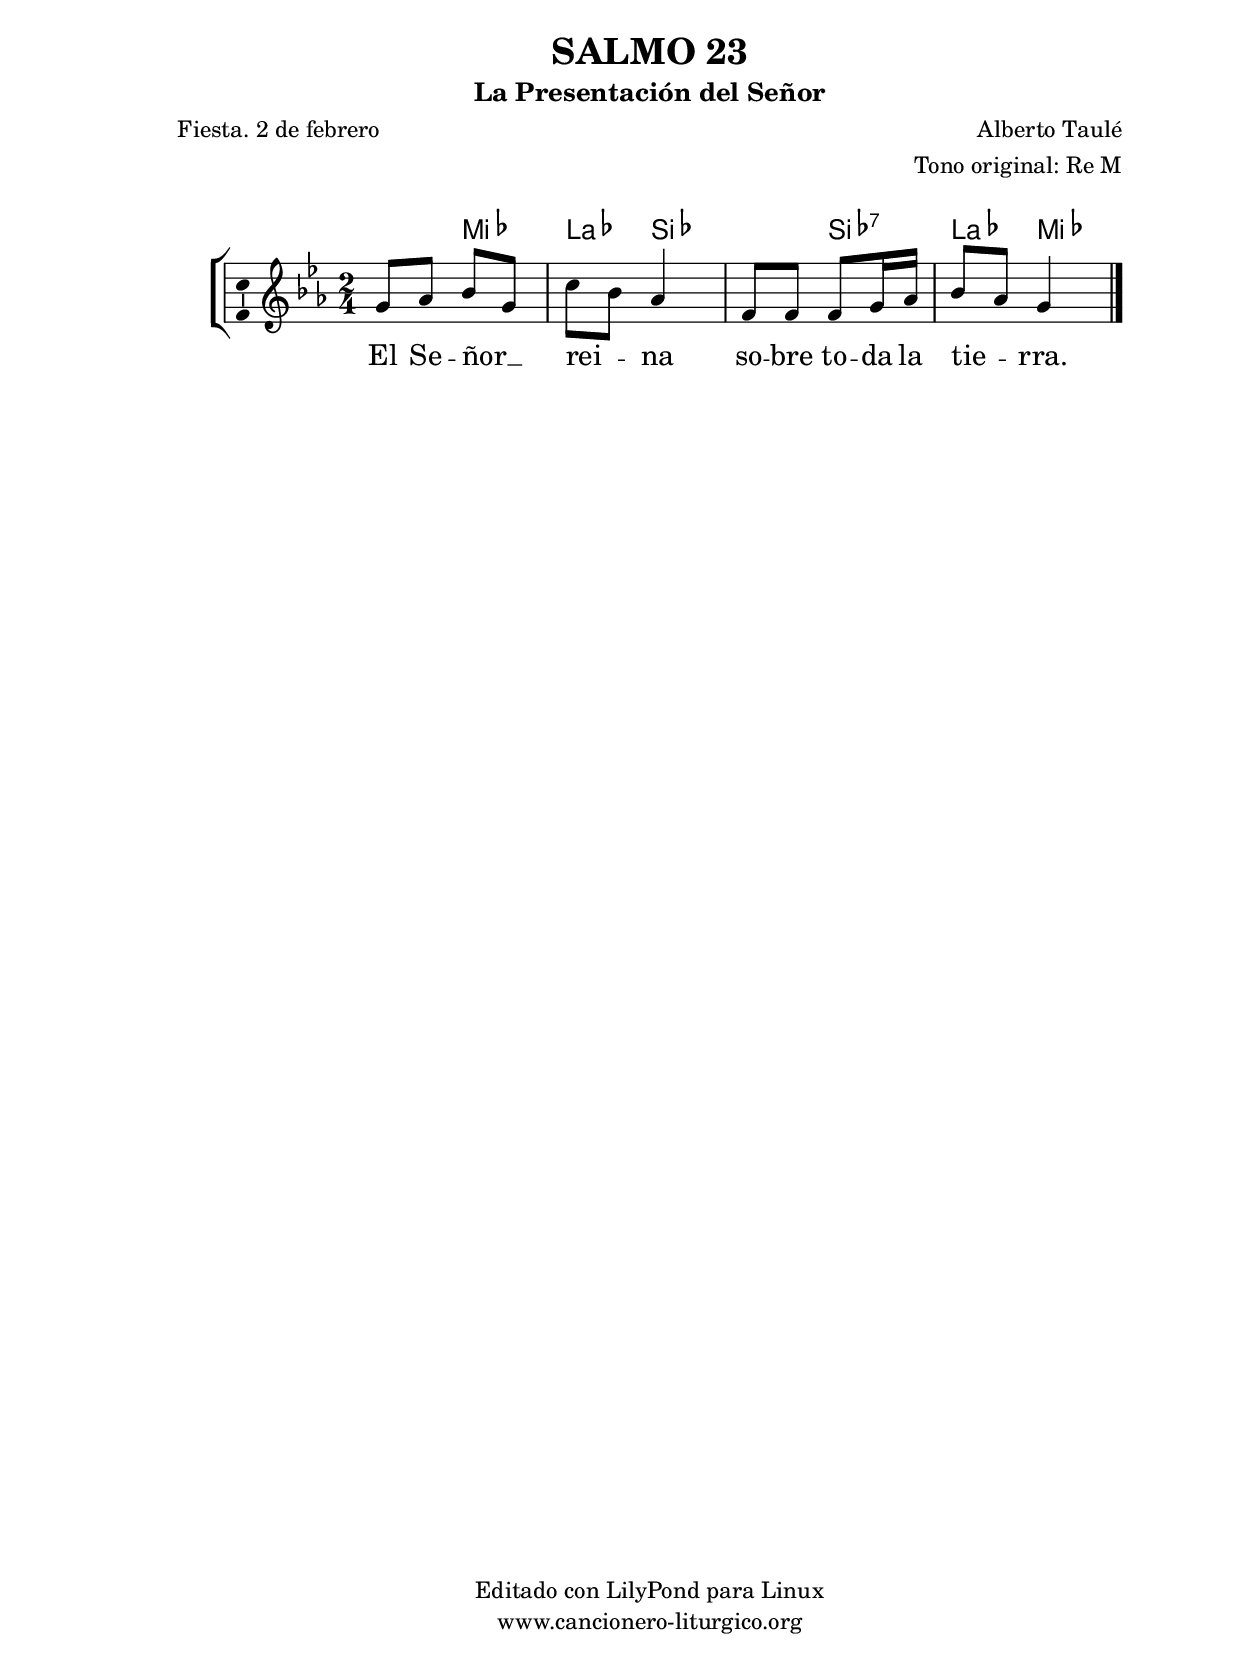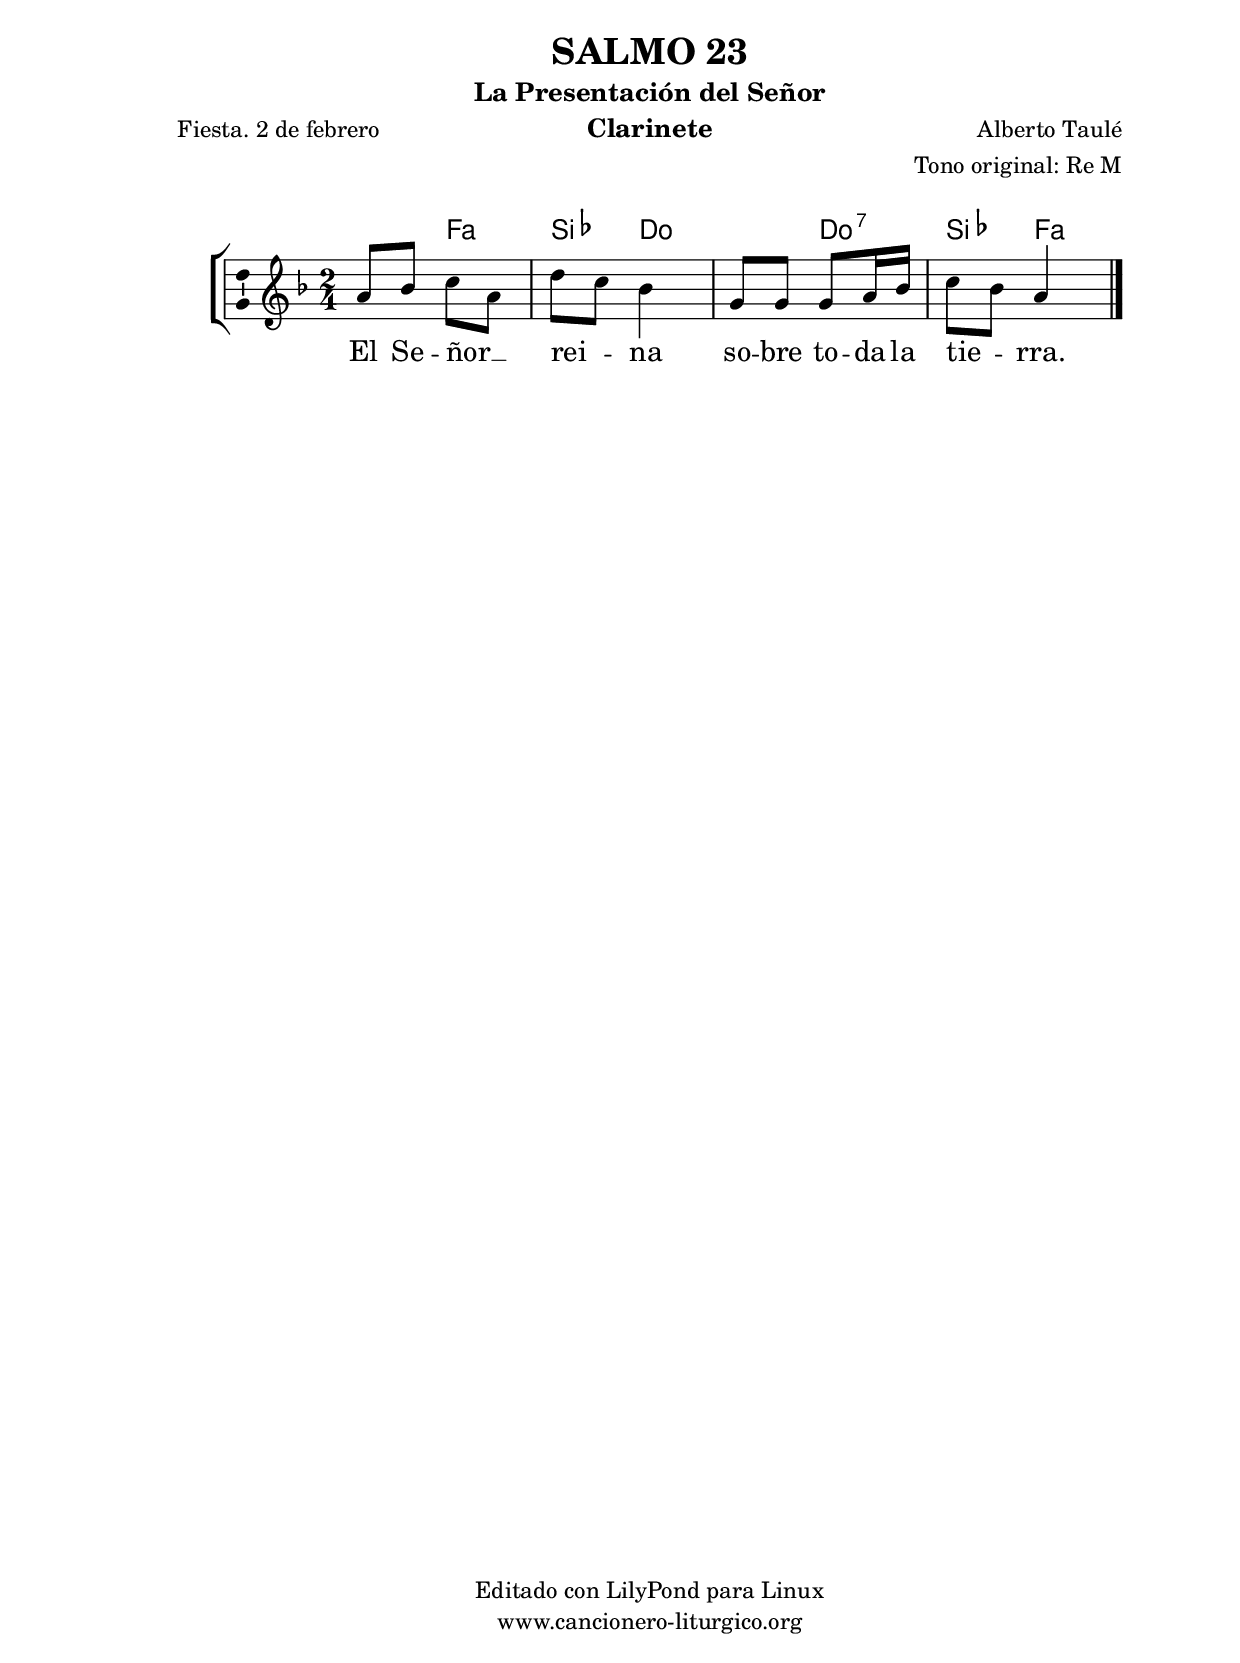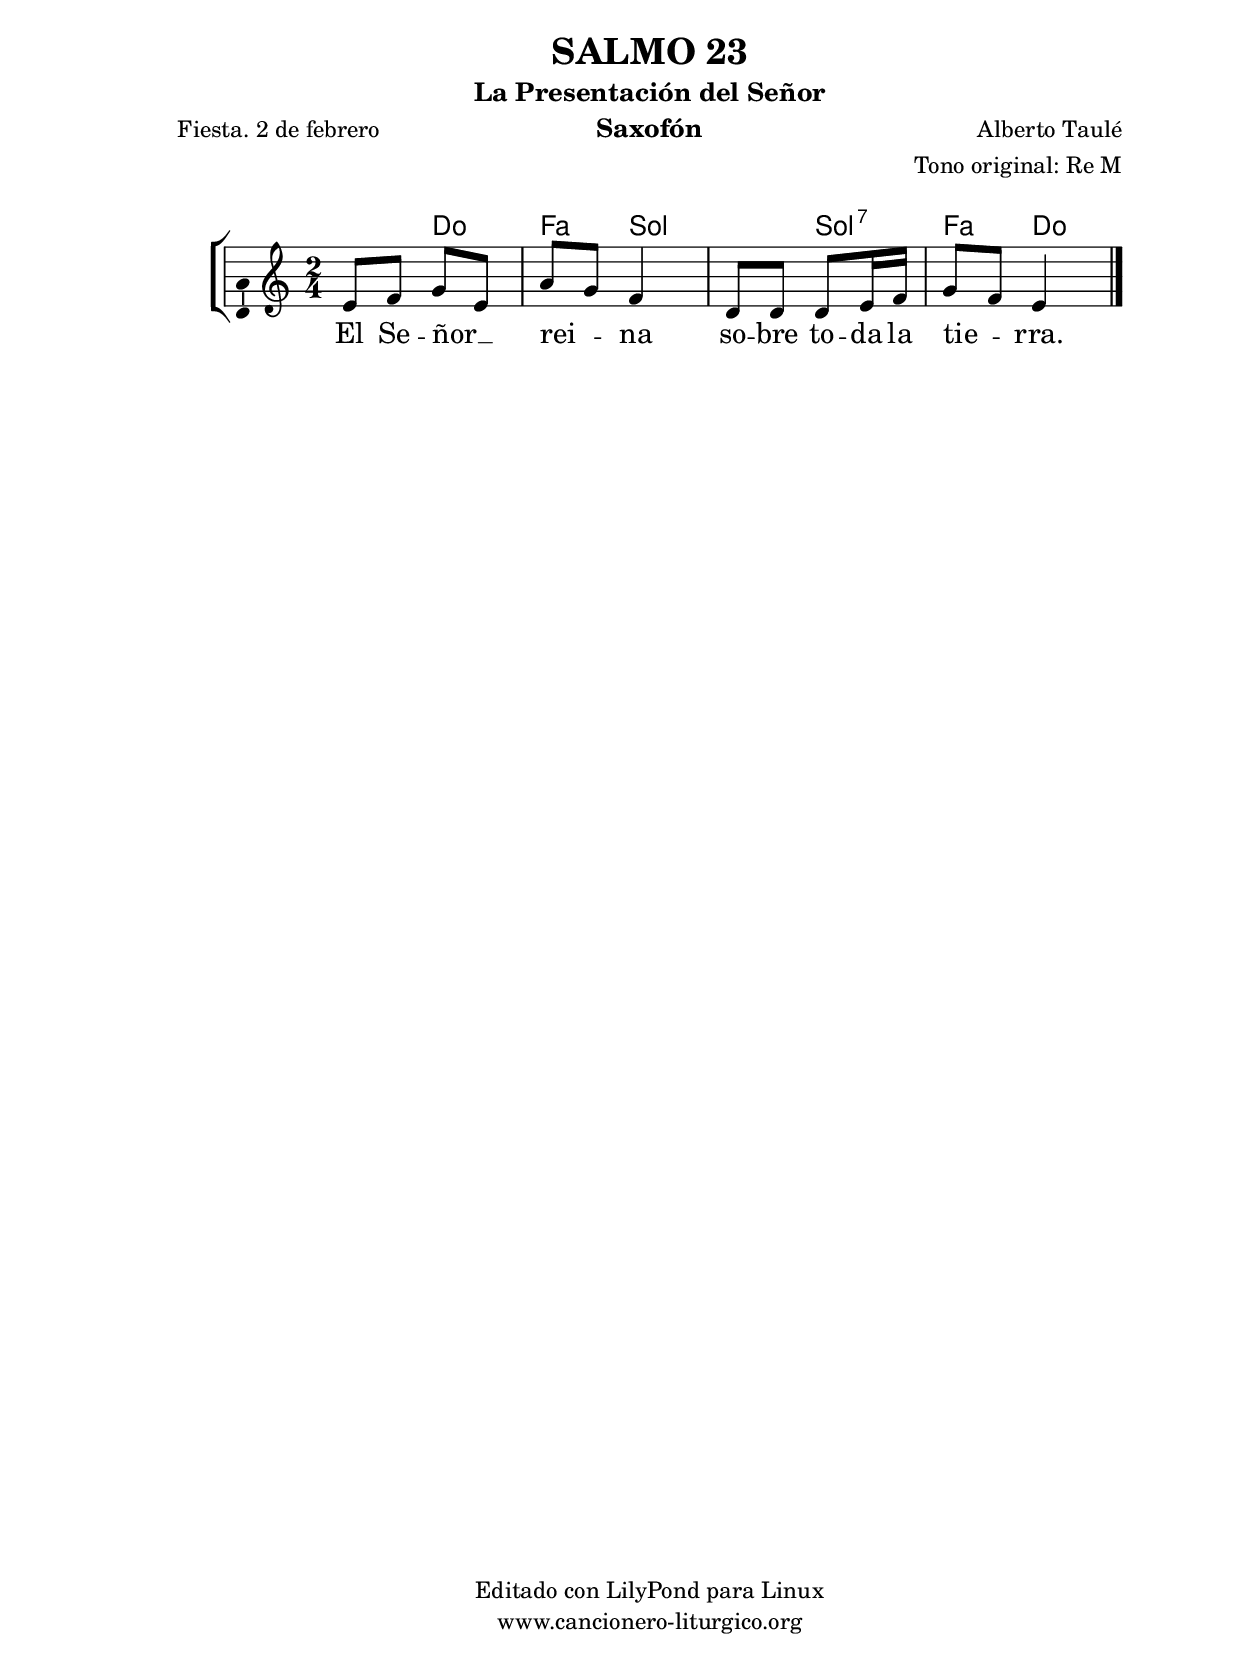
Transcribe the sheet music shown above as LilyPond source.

%
%para convertir .midi en .wav:
%timidity filename.midi -Ow -o finename.wav
%
%
%Para convertir de .wav a .mp3:
%lame -h -m j filename.wav
%
%
%para escuchar el midi:
%timidity nombrefichero.midi
%


%versión de lilypond para la que se ha escrito esta partitura:
\version "2.16.0"

	%Tamaño papel
	#(set-default-paper-size "a4")
	%Tamaño partitura
	#(set-global-staff-size 20)
	%No responde al pulsar sobre una nota
	#(ly:set-option 'point-and-click #f)

%parámetros del encabezamiento:
\header {
	title = "SALMO 23"
	subtitle = "La Presentación del Señor"
	composer = "Alberto Taulé"
	poet = "Fiesta. 2 de febrero"
	meter = ""
	arranger = "Tono original: Re M"
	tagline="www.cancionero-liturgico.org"
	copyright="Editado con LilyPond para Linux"
	tiempo = ""
	usos = "Salmo"
	letra = "El Señor reina sobre toda la tierra."
	}

%parámetros asociados al papel:
\paper  {
	oddHeaderMarkup = \markup {\fill-line { \on-the-fly #not-first-page \fromproperty #'header:title \on-the-fly #not-first-page \fromproperty #'header:composer }}
	evenHeaderMarkup = \markup {\fill-line { \fromproperty #'header:composer \fromproperty #'header:title }}
	#(set-paper-size "a4")
	print-page-number = ##f
	first-page-number = 1
	print-first-page-number = ##f
%	head-separation = 3.0 \cm
	top-margin = 2.0 \cm
	bottom-margin = 0.5\cm
%%%	bottom-margin = -1.0\cm
	left-margin = 3.0 \cm
	line-width = 16.0 \cm 
	indent = 8\mm
	interscoreline = 2.\mm
	between-system-space = 15\mm
%	para que las partituras no llenen la hoja:
	ragged-bottom = ##t
%	idem para la última hoja:
	ragged-last-bottom = ##f
%	para que las partituras llenen el ancho del papel:
	ragged-last = ##f
	after-title-space = 2.5 \cm
%page-count=1
%system-count=8

	%Flexible Vertical Spacing
%	markup-markup-spacing =
%	#'((basic-distance . 15) (minimum-distance . 15) (padding . 3))
	markup-system-spacing =
	#'((basic-distance . 15) (minimum-distance . 15) (padding . 3))
	system-system-spacing =
	#'((basic-distance . 15) (minimum-distance . 15) (padding . 3))
	score-system-spacing =
	#'((basic-distance . 15) (minimum-distance . 15) (padding . 5))
%	top-system-spacing = % header
%	#'((basic-distance . 8) (minimum-distance . 0) (padding . 3))
%	top-markup-spacing =
%	#'((basic-distance . 20) (minimum-distance . 20) (padding . 3))
	last-bottom-spacing = % footer
	#'((basic-distance . 5) (minimum-distance . 5) (padding . 3))
%	score-markup-spacing =
%	#'((basic-distance . 16) (minimum-distance . 13) (padding . 3))

	}


%parámetros que afectan a toda la partitura:
global =  {
	%clave de sol (G):
	\clef G
	%armadura:
	\transpose d ees
	\key d \major
	\tempo 4=80
	\set Score.tempoHideNote = ##t
	}


acordes = {
	\italianChords
	\chordmode {
	\transpose d ees
{

s4 d4 g a s a:7 g d

	}
	}
}

melodia = 
	\transpose d ees
{
	\relative c'{
	\time 2/4

fis8 g a fis
b8 a g4
e8 e e fis16 g
a8 g fis4

	\bar "|."
	}
	}


texto = \lyricmode {
El Se -- ñor __ _ rei -- _ na so -- bre to -- da la tie -- _ rra.
	}


acordesStaff = \context ChordNames = acordesStaff <<
	\set chordChanges = ##t
	\acordes
	>>


vozStaff = \context Voice = vozStaff
\with {\consists "Ambitus_engraver"}
<<
%	\set Staff.instrumentName = ""
%	\set Staff.shortInstrumentName = ""
%	\set Staff.midiInstrument = #"clarinet"
%	\set Staff.midiInstrument = #"cello"
%	\set Staff.midiInstrument = #"flute"
	\set Staff.midiInstrument = #"electric guitar (jazz)"
%	\set Staff.midiInstrument = #"english horn"
%	\set Staff.midiInstrument = #"violin"
%	\set Staff.midiInstrument = #"glockenspiel"
	\set Staff.midiMinimumVolume = #0.7
	\set Staff.midiMaximumVolume = #0.9
	\global
	\melodia
	>>


textoStaff = \context Lyrics = textoStaff <<
	\lyricsto vozStaff \texto
	>>

\book {
	\score {
		\context ChoirStaff {
			\override StaffGroup.SystemStartBracket #'collapse-height = #1
			\override Score.SystemStartBar #'collapse-height = #1
			<<
			\acordesStaff
			\vozStaff
			\textoStaff
			>>
			}
		\layout {
	    		\context {
				\Lyrics
				\override LyricText #'font-size = #2
				}
	   		 \context {
				\Score
				%fontSize = #3
				\override StaffSymbol #'staff-space = #(magstep +3)
				%\override Beam #'thickness = #0.55
				%\override SpacingSpanner #'spacing-increment = #1.0
				%\override Slur #'height-limit = #1.5
				}
			}
		}
	\score {
		\unfoldRepeats
		\context ChoirStaff {
			<<
			\acordesStaff
			\vozStaff
			>>
			}
		\midi {
	  		\context {
	  			\Score
				tempoWholesPerMinute = #(ly:make-moment 70 4)
				}
			}
		}
	}

%Partitura para clarinete
#(define output-suffix "C")
\book {
	\header{
		instrument = "Clarinete"
		}
	\score {
		\context ChoirStaff {
			\override StaffGroup.SystemStartBracket #'collapse-height = #1
			\override Score.SystemStartBar #'collapse-height = #1
\transpose c d
			<<
			\acordesStaff
			\vozStaff
			\textoStaff
			>>
			}
		\layout {
	    		\context {
				\Lyrics
				\override LyricText #'font-size = #2
				}
	   		 \context {
				\Score
				%fontSize = #3
				\override StaffSymbol #'staff-space = #(magstep +3)
				%\override Beam #'thickness = #0.55
				%\override SpacingSpanner #'spacing-increment = #1.0
				%\override Slur #'height-limit = #1.5
				}
			}
		}
	}

%Partitura para saxofón
#(define output-suffix "S")
\book {
	\header{
		instrument = "Saxofón"
		}
	\score {
		\context ChoirStaff {
			\override StaffGroup.SystemStartBracket #'collapse-height = #1
			\override Score.SystemStartBar #'collapse-height = #1
\transpose c a,
			<<
			\acordesStaff
			\vozStaff
			\textoStaff
			>>
			}
		\layout {
	    		\context {
				\Lyrics
				\override LyricText #'font-size = #2
				}
	   		 \context {
				\Score
				%fontSize = #3
				\override StaffSymbol #'staff-space = #(magstep +3)
				%\override Beam #'thickness = #0.55
				%\override SpacingSpanner #'spacing-increment = #1.0
				%\override Slur #'height-limit = #1.5
				}
			}
		}
	}

